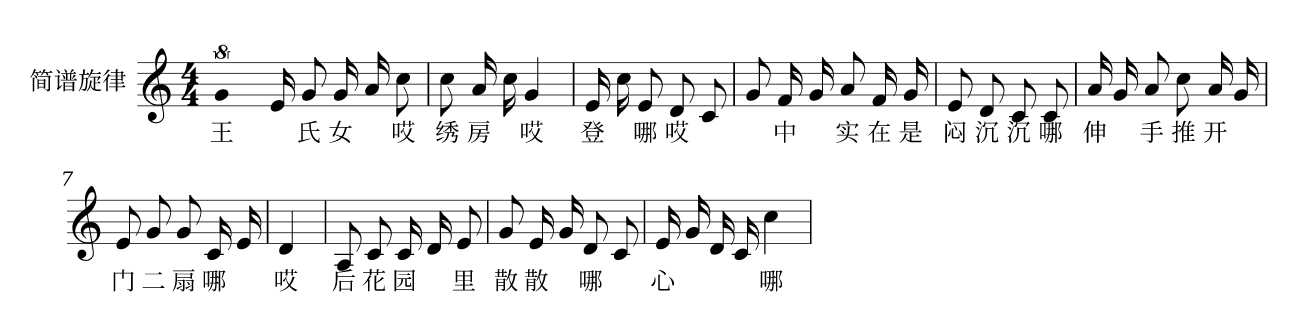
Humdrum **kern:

**kern	**text
*part1	*part1
*staff1	*staff1
*I"简谱旋律	*
*k[]	*
*M4/4	*
=1	=1
!LO:N:vis=4	!
16%5g	王
16e	.
8g	氏
16g	女
16a	.
8cc	哎
=2	=2
8cc	绣
16a	房
16cc	.
4g	哎
=3	=3
16e	登
16cc	.
8e	哪
8d	哎
8c	.
=4	=4
8g	.
16f	中
16g	.
8a	实
16f	在
16g	是
=5	=5
8e	闷
8d	沉
8c	沉
8c	哪
=6	=6
16a	伸
16g	.
8a	手
8cc	推
16a	开
16g	.
=7	=7
8e	门
8g	二
8g	扇
16c	哪
16e	.
=8	=8
4d	哎
=9	=9
8A	后
8c	花
16c	园
16d	.
8e	里
=10	=10
8g	散
16e	散
16g	.
8d	哪
8c	.
=11	=11
16e	心
16g	.
16d	.
16c	.
4cc	哪
=	=
*-	*-
